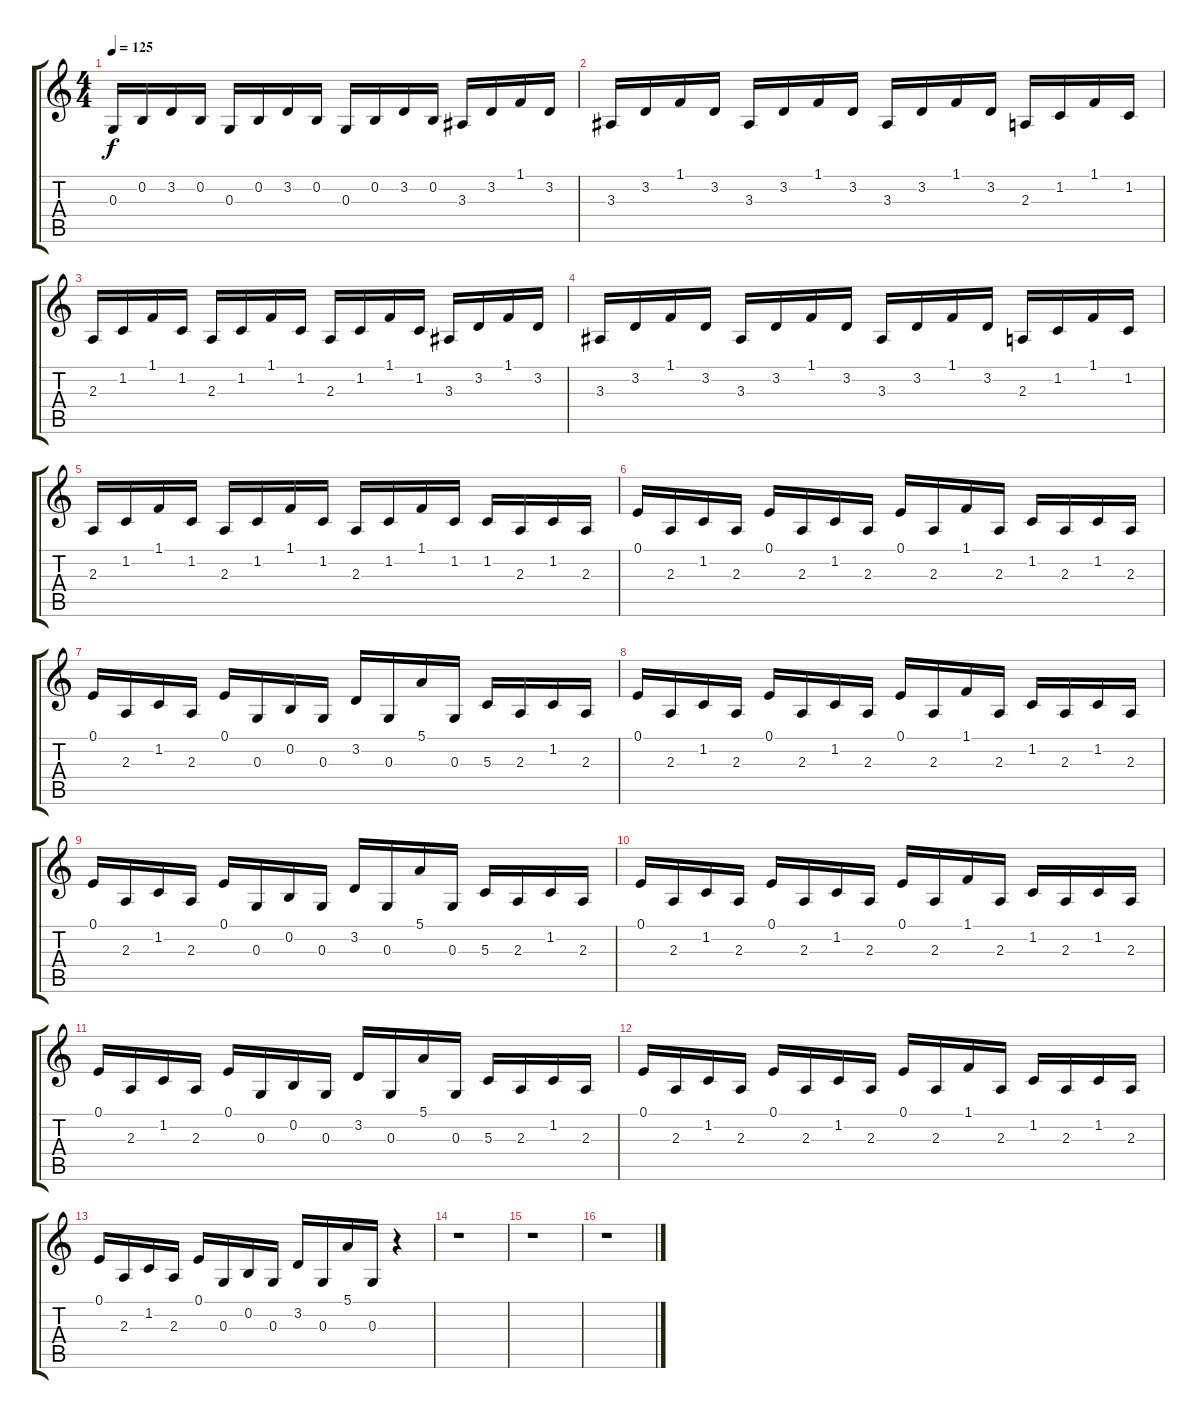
\track "" {instrument vibraphone}
\staff {score tabs}
\tuning (E4 B3 G3 D3 A2 E2) {hide}
\ts (4 4)
\tempo 125
\clef g2
\ks c
0.3.16{dy f} 0.2.16 3.2.16 0.2.16 0.3.16 0.2.16 3.2.16 0.2.16 0.3.16 0.2.16 3.2.16 0.2.16 3.3.16 3.2.16 1.1.16 3.2.16 |
3.3.16 3.2.16 1.1.16 3.2.16 3.3.16 3.2.16 1.1.16 3.2.16 3.3.16 3.2.16 1.1.16 3.2.16 2.3.16 1.2.16 1.1.16 1.2.16 |
2.3.16 1.2.16 1.1.16 1.2.16 2.3.16 1.2.16 1.1.16 1.2.16 2.3.16 1.2.16 1.1.16 1.2.16 3.3.16 3.2.16 1.1.16 3.2.16 |
3.3.16 3.2.16 1.1.16 3.2.16 3.3.16 3.2.16 1.1.16 3.2.16 3.3.16 3.2.16 1.1.16 3.2.16 2.3.16 1.2.16 1.1.16 1.2.16 |
2.3.16 1.2.16 1.1.16 1.2.16 2.3.16 1.2.16 1.1.16 1.2.16 2.3.16 1.2.16 1.1.16 1.2.16 1.2.16 2.3.16 1.2.16 2.3.16 |
0.1.16 2.3.16 1.2.16 2.3.16 0.1.16 2.3.16 1.2.16 2.3.16 0.1.16 2.3.16 1.1.16 2.3.16 1.2.16 2.3.16 1.2.16 2.3.16 |
0.1.16 2.3.16 1.2.16 2.3.16 0.1.16 0.3.16 0.2.16 0.3.16 3.2.16 0.3.16 5.1.16 0.3.16 5.3.16 2.3.16 1.2.16 2.3.16 |
0.1.16 2.3.16 1.2.16 2.3.16 0.1.16 2.3.16 1.2.16 2.3.16 0.1.16 2.3.16 1.1.16 2.3.16 1.2.16 2.3.16 1.2.16 2.3.16 |
0.1.16 2.3.16 1.2.16 2.3.16 0.1.16 0.3.16 0.2.16 0.3.16 3.2.16 0.3.16 5.1.16 0.3.16 5.3.16 2.3.16 1.2.16 2.3.16 |
0.1.16 2.3.16 1.2.16 2.3.16 0.1.16 2.3.16 1.2.16 2.3.16 0.1.16 2.3.16 1.1.16 2.3.16 1.2.16 2.3.16 1.2.16 2.3.16 |
0.1.16 2.3.16 1.2.16 2.3.16 0.1.16 0.3.16 0.2.16 0.3.16 3.2.16 0.3.16 5.1.16 0.3.16 5.3.16 2.3.16 1.2.16 2.3.16 |
0.1.16 2.3.16 1.2.16 2.3.16 0.1.16 2.3.16 1.2.16 2.3.16 0.1.16 2.3.16 1.1.16 2.3.16 1.2.16 2.3.16 1.2.16 2.3.16 |
0.1.16 2.3.16 1.2.16 2.3.16 0.1.16 0.3.16 0.2.16 0.3.16 3.2.16 0.3.16 5.1.16 0.3.16 r.4 |
r.1 |
r.1 |
r.1
